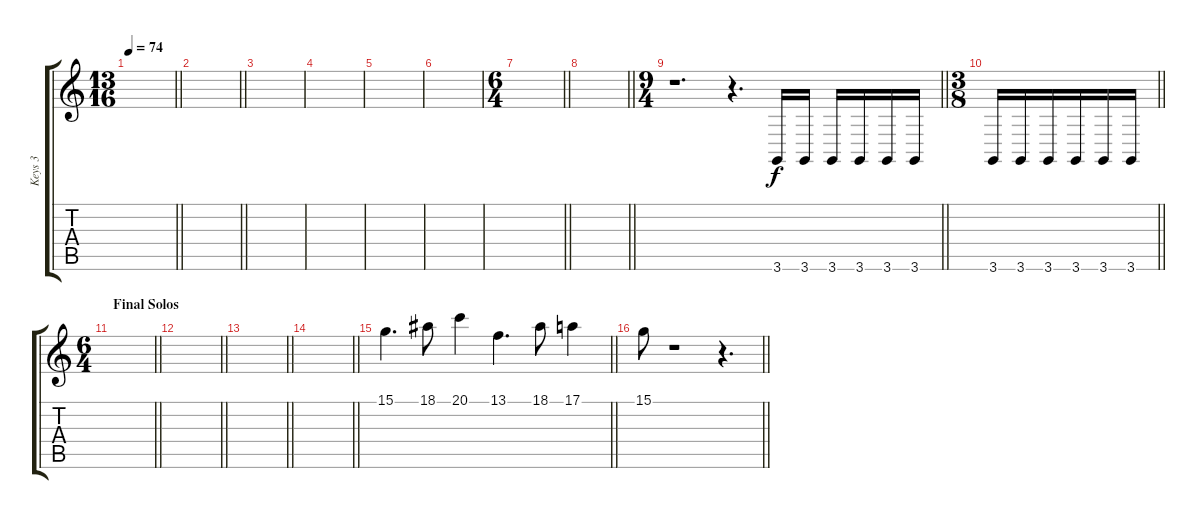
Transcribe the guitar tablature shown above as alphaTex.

\track ("Keys 3" "Keys 3") {instrument electricpiano1}
\staff {score tabs}
\tuning (E4 B3 G3 D3 A2 E2) {hide}
\ts (13 16)
\tempo 74
\clef g2
\barLineRight lightlight
\ks c
|
\barLineRight lightlight
|
|
|
|
|
\ts (6 4)
\barLineRight lightlight
|
\barLineRight lightlight
|
\ts (9 4)
\barLineRight lightlight
r.1{d} r.4{d} 3.6.16 3.6.16 3.6.16 3.6.16 3.6.16 3.6.16 |
\ts (3 8)
\barLineRight lightlight
3.6.16 3.6.16 3.6.16 3.6.16 3.6.16 3.6.16 |
\ts (6 4)
\section ("" "Final Solos")
\barLineRight lightlight
|
\barLineRight lightlight
|
\barLineRight lightlight
|
\barLineRight lightlight
|
\barLineRight lightlight
15.1.4{d instrument lead2sawtooth} 18.1.8 20.1.4 13.1.4{d} 18.1.8 17.1.4 |
\barLineRight lightlight
15.1.8 r.1 r.4{d}
